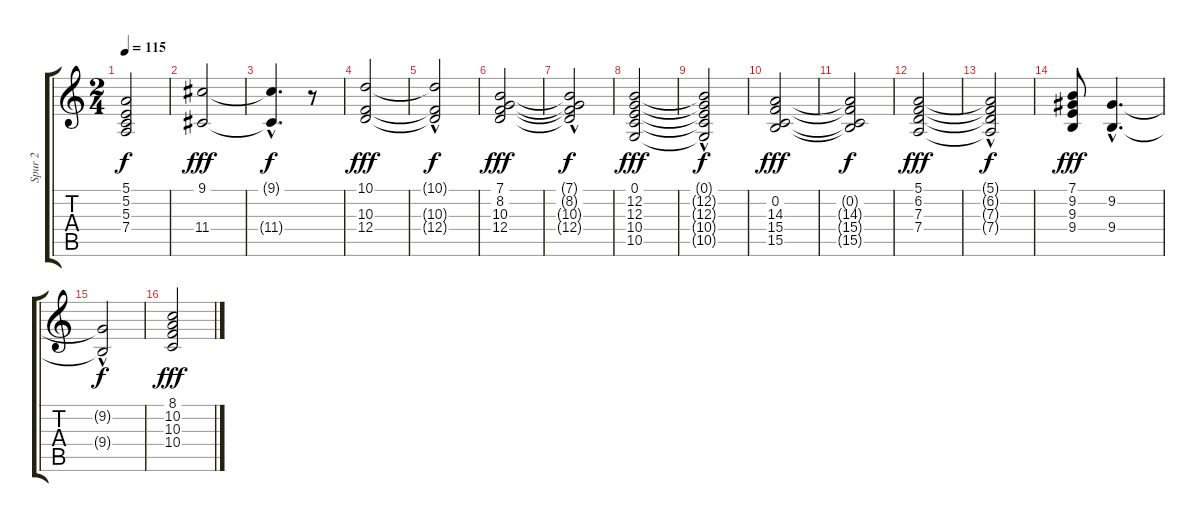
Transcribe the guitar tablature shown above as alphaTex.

\track ("Spur 2" "Spur 2") {instrument stringensemble1}
\staff {score tabs}
\tuning (E4 B3 G3 D3 A2 E2) {hide}
\ts (2 4)
\tempo 115
\clef g2
\ks c
(5.1{t} 5.2{t} 5.3{t} 7.4{t}).2{dy f} |
(9.1 11.4).2{dy fff} |
(9.1{hac t} 11.4{hac t}).4{d dy f} r.8 |
(10.1 10.3 12.4).2{dy fff} |
(10.1{hac t} 10.3{t} 12.4{t}).2{dy f} |
(7.1 8.2 10.3 12.4).2{dy fff} |
(7.1{t} 8.2{t} 10.3{hac t} 12.4{hac t}).2{dy f} |
(0.1 12.2 12.3 10.4 10.5).2{dy fff} |
(0.1{t} 12.2{t} 12.3{hac t} 10.4{t} 10.5{t}).2{dy f} |
(0.2 14.3 15.4 15.5).2{dy fff} |
(0.2{t} 14.3{t} 15.4{t} 15.5{t}).2{dy f} |
(5.1 6.2 7.3 7.4).2{dy fff} |
(5.1{hac t} 6.2{hac t} 7.3{t} 7.4{t}).2{dy f} |
(7.1 9.2 9.3 9.4).8{dy fff} (9.2{hac} 9.4{hac}).4{d} |
(9.2{t} 9.4{hac t}).2{dy f} |
(8.1 10.2 10.3 10.4).2{dy fff}
